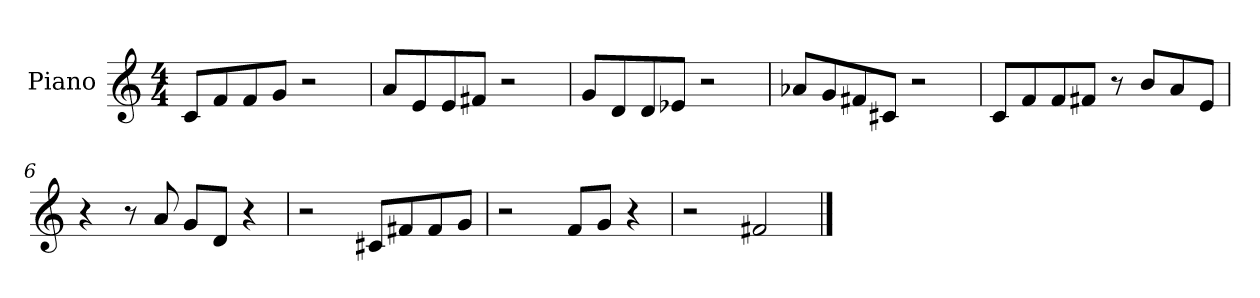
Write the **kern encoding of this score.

**kern
*part1
*staff1
*I"Piano
*I'Pno.
*clefG2
*k[]
*M4/4
=1
8c/L
8f/
8f/
8g/J
2r
=2
8a/L
8e/
8e/
8f#X/J
2r
=3
8g/L
8d/
8d/
8e-X/J
2r
=4
8a-X/L
8g/
8f#X/
8c#X/J
2r
=5
8c/L
8f/
8f/
8f#X/J
8r
8b/L
8a/
8e/J
=6
4r
8r
8a/
8g/L
8d/J
4r
=7
2r
8c#X/L
8f#X/
8f#/
8g/J
!!LO:LB:g=z
=8
2r
8f/L
8g/J
4r
=9
2r
2f#X/
==
*-
